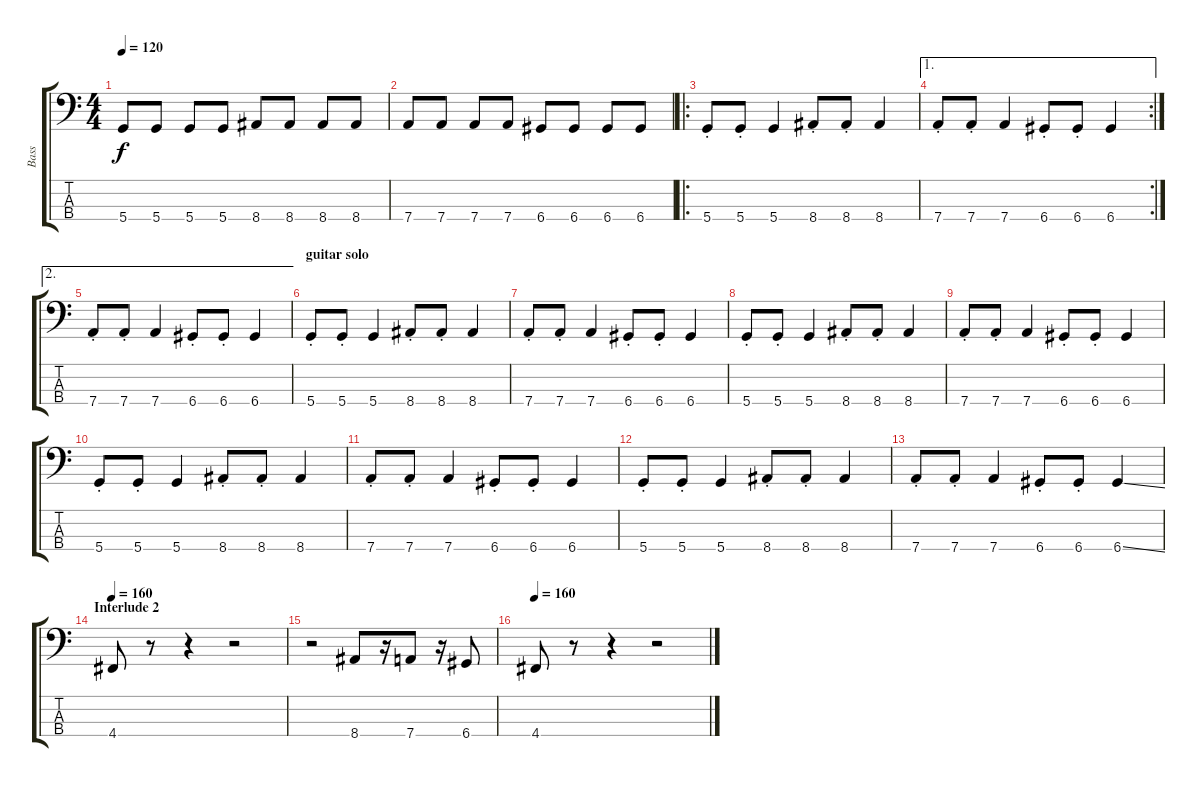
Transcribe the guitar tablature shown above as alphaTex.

\track ("Bass" "Bass") {instrument electricbasspick}
\staff {score tabs}
\tuning (G2 D2 A1 D1) {hide}
\ts (4 4)
\tempo 120
\clef f4
\ks c
5.4.8{dy f} 5.4.8 5.4.8 5.4.8 8.4.8 8.4.8 8.4.8 8.4.8 |
7.4.8 7.4.8 7.4.8 7.4.8 6.4.8 6.4.8 6.4.8 6.4.8 |
\ro
5.4{st}.8 5.4{st}.8 5.4.4 8.4{st}.8 8.4{st}.8 8.4.4 |
\ae 1
\rc 2
7.4{st}.8 7.4{st}.8 7.4.4 6.4{st}.8 6.4{st}.8 6.4.4 |
\ae 2
7.4{st}.8 7.4{st}.8 7.4.4 6.4{st}.8 6.4{st}.8 6.4.4 |
\section ("" "guitar solo")
5.4{st}.8 5.4{st}.8 5.4.4 8.4{st}.8 8.4{st}.8 8.4.4 |
7.4{st}.8 7.4{st}.8 7.4.4 6.4{st}.8 6.4{st}.8 6.4.4 |
5.4{st}.8 5.4{st}.8 5.4.4 8.4{st}.8 8.4{st}.8 8.4.4 |
7.4{st}.8 7.4{st}.8 7.4.4 6.4{st}.8 6.4{st}.8 6.4.4 |
5.4{st}.8 5.4{st}.8 5.4.4 8.4{st}.8 8.4{st}.8 8.4.4 |
7.4{st}.8 7.4{st}.8 7.4.4 6.4{st}.8 6.4{st}.8 6.4.4 |
5.4{st}.8 5.4{st}.8 5.4.4 8.4{st}.8 8.4{st}.8 8.4.4 |
7.4{st}.8 7.4{st}.8 7.4.4 6.4{st}.8 6.4{st}.8 6.4{ss}.4 |
\section ("" "Interlude 2")
\tempo 160
4.4.8 r.8 r.4 r.2 |
r.2 8.4.8 r.16 7.4.8 r.16 6.4.8 |
\tempo 160
4.4.8 r.8 r.4 r.2
